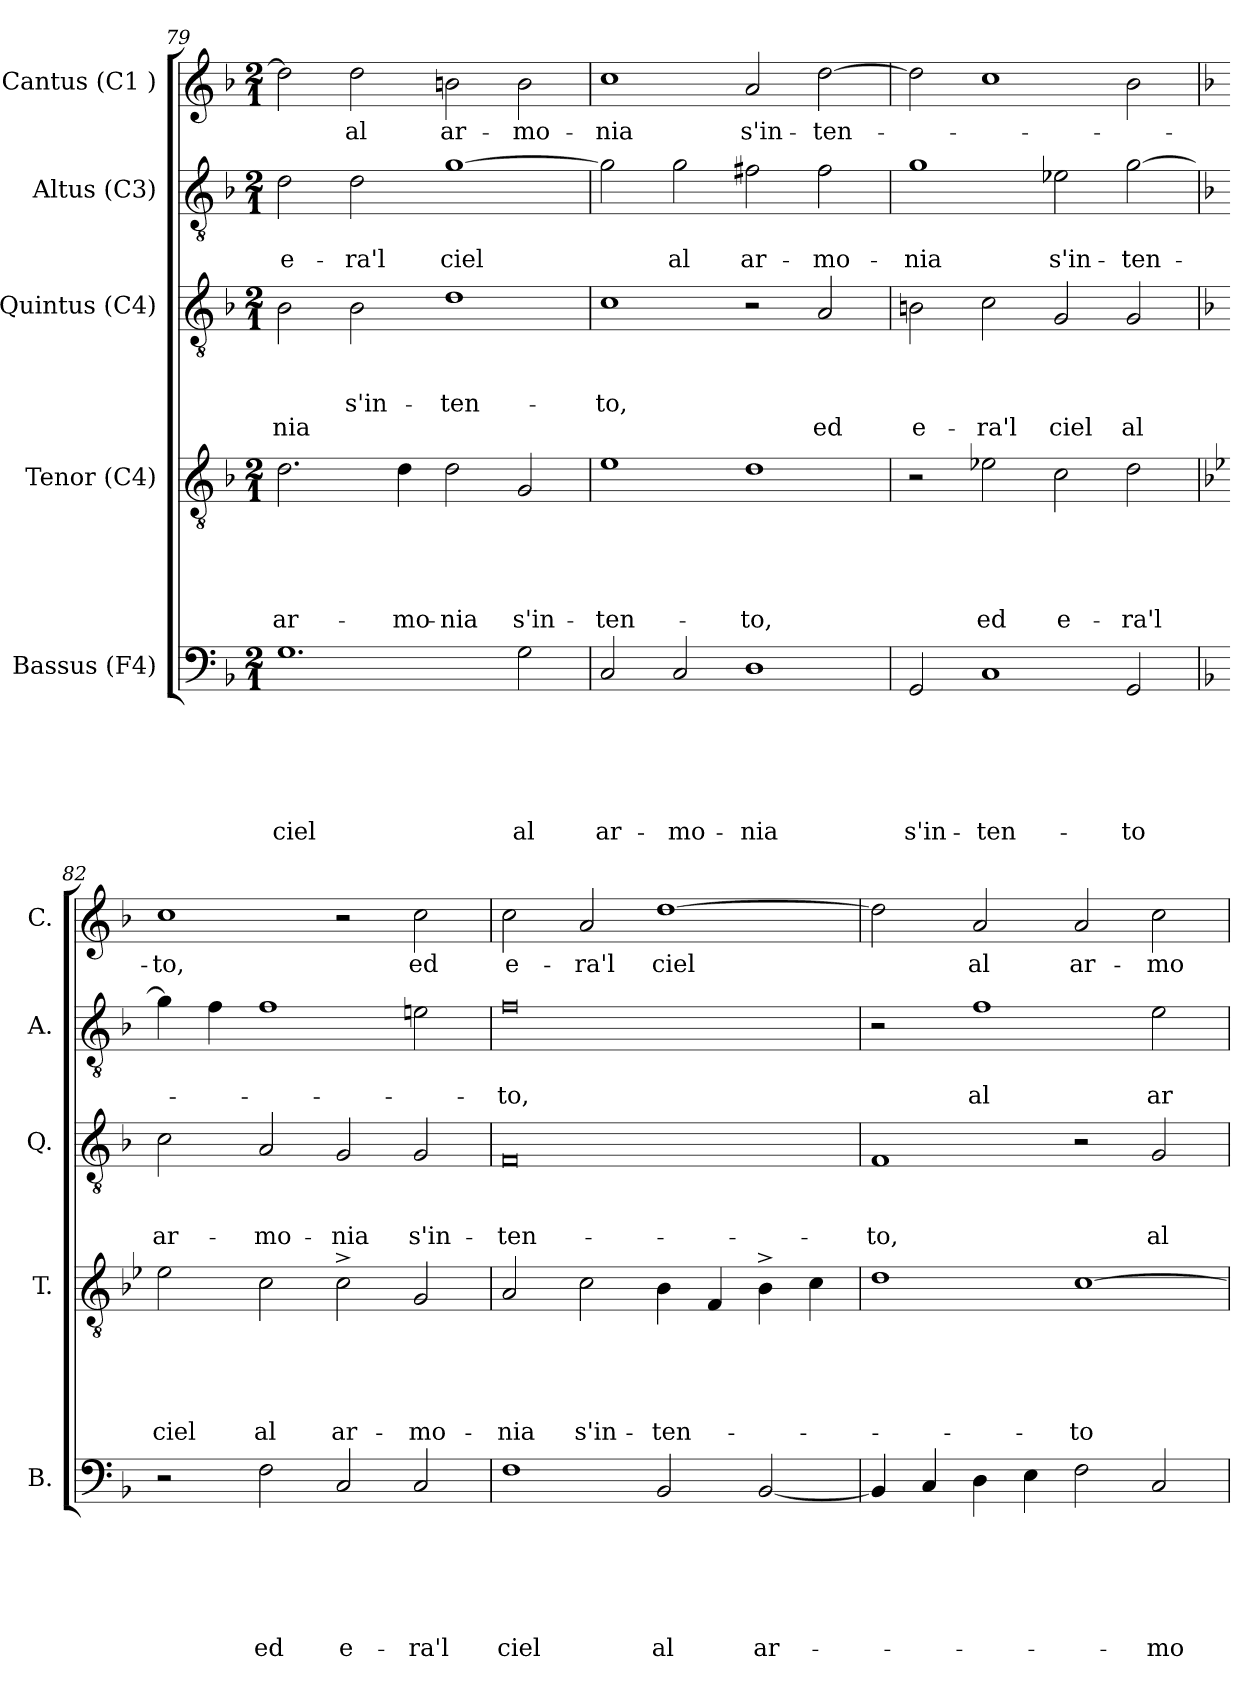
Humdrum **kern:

**kern	**text	**text	**text	**text	**text	**text	**kern	**text	**text	**text	**text	**text	**kern	**text	**text	**text	**text	**kern	**text	**text	**kern	**text
*part5	*part5	*part5	*part5	*part5	*part5	*part5	*part4	*part4	*part4	*part4	*part4	*part4	*part3	*part3	*part3	*part3	*part3	*part2	*part2	*part2	*part1	*part1
*staff5	*staff5	*staff5	*staff5	*staff5	*staff5	*staff5	*staff4	*staff4	*staff4	*staff4	*staff4	*staff4	*staff3	*staff3	*staff3	*staff3	*staff3	*staff2	*staff2	*staff2	*staff1	*staff1
*I"Bassus (F4)	*	*	*	*	*	*	*I"Tenor (C4)	*	*	*	*	*	*I"Quintus (C4)	*	*	*	*	*I"Altus (C3)	*	*	*I"Cantus (C1 )	*
*I'B.	*	*	*	*	*	*	*I'T.	*	*	*	*	*	*I'Q.	*	*	*	*	*I'A.	*	*	*I'C.	*
*clefF4	*	*	*	*	*	*	*clefGv2	*	*	*	*	*	*clefGv2	*	*	*	*	*clefGv2	*	*	*clefG2	*
*k[b-]	*	*	*	*	*	*	*k[b-]	*	*	*	*	*	*k[b-]	*	*	*	*	*k[b-]	*	*	*k[b-]	*
*F:	*	*	*	*	*	*	*F:	*	*	*	*	*	*F:	*	*	*	*	*F:	*	*	*F:	*
*M2/1	*	*	*	*	*	*	*M2/1	*	*	*	*	*	*M2/1	*	*	*	*	*M2/1	*	*	*M2/1	*
=79	=79	=79	=79	=79	=79	=79	=79	=79	=79	=79	=79	=79	=79	=79	=79	=79	=79	=79	=79	=79	=79	=79
!	!	!	!	!	!	!LO:LY:b	!	!	!	!	!	!LO:LY:b	!	!	!	!	!LO:LY:b	!	!	!LO:LY:b	!	!
1.G	.	.	.	.	.	ciel	2.d\	.	.	.	.	ar-	2B-\	.	.	.	-nia	2d\	.	e-	2dd\]	.
!	!	!	!	!	!	!	!	!	!	!	!	!	!	!	!	!LO:LY:b	!	!	!	!LO:LY:b	!	!LO:LY:b
.	.	.	.	.	.	.	.	.	.	.	.	.	2B-\	.	.	s'in-	.	2d\	.	-ra'l	2dd\	al
!	!	!	!	!	!	!	!	!	!	!	!	!LO:LY:b	!	!	!	!	!	!	!	!	!	!
.	.	.	.	.	.	.	4d\	.	.	.	.	-mo-	.	.	.	.	.	.	.	.	.	.
!	!	!	!	!	!	!	!	!	!	!	!	!LO:LY:b:rj	!	!	!	!LO:LY:b	!	!	!	!LO:LY:b	!	!LO:LY:b
.	.	.	.	.	.	.	2d\	.	.	.	.	-nia	1d	.	.	-ten-	.	[>1g	.	ciel	2bn\	ar-
!	!	!	!	!	!	!LO:LY:b	!	!	!	!	!	!LO:LY:b	!	!	!	!	!	!	!	!	!	!LO:LY:b
2G\	.	.	.	.	.	al	2G/	.	.	.	.	s'in-	.	.	.	.	.	.	.	.	2b\	-mo-
=80	=80	=80	=80	=80	=80	=80	=80	=80	=80	=80	=80	=80	=80	=80	=80	=80	=80	=80	=80	=80	=80	=80
!	!	!	!	!	!	!LO:LY:b	!	!	!	!	!	!LO:LY:b	!	!	!	!LO:LY:b	!	!	!	!	!	!LO:LY:b
2C/	.	.	.	.	.	ar-	1e	.	.	.	.	-ten-	1c	.	.	-to,	.	2g\]	.	.	1cc	-nia
!	!	!	!	!	!	!LO:LY:b	!	!	!	!	!	!	!	!	!	!	!	!	!	!LO:LY:b	!	!
2C/	.	.	.	.	.	-mo-	.	.	.	.	.	.	.	.	.	.	.	2g\	.	al	.	.
!	!	!	!	!	!	!LO:LY:b	!	!	!	!	!	!LO:LY:b	!	!	!	!	!	!	!	!LO:LY:b	!	!LO:LY:b
1D	.	.	.	.	.	-nia	1d	.	.	.	.	-to,	2r	.	.	.	.	2f#X\	.	ar-	2a/	s'in-
!	!	!	!	!	!	!	!	!	!	!	!	!	!	!	!	!	!LO:LY:b	!	!	!LO:LY:b	!	!LO:LY:b
.	.	.	.	.	.	.	.	.	.	.	.	.	2A/	.	.	.	ed	2f#\	.	-mo-	[>2dd\	-ten-
=81	=81	=81	=81	=81	=81	=81	=81	=81	=81	=81	=81	=81	=81	=81	=81	=81	=81	=81	=81	=81	=81	=81
!	!	!	!	!	!	!LO:LY:b	!	!	!	!	!	!	!	!	!	!	!LO:LY:b	!	!	!LO:LY:b	!	!
2GG/	.	.	.	.	.	s'in-	2r	.	.	.	.	.	2Bn\	.	.	.	e-	1g	.	-nia	2dd\]	.
!	!	!	!	!	!	!LO:LY:b	!	!	!	!	!	!LO:LY:b	!	!	!	!	!LO:LY:b	!	!	!	!	!
1C	.	.	.	.	.	-ten-	2e-\	.	.	.	.	ed	2c\	.	.	.	-ra'l	.	.	.	1cc	.
!	!	!	!	!	!	!	!	!	!	!	!	!LO:LY:b	!	!	!	!	!LO:LY:b	!	!	!LO:LY:b	!	!
.	.	.	.	.	.	.	2c\	.	.	.	.	e-	2G/	.	.	.	ciel	2e-\	.	s'in-	.	.
!	!	!	!	!	!	!LO:LY:b	!	!	!	!	!	!LO:LY:b	!	!	!	!	!LO:LY:b	!	!	!LO:LY:b	!	!
2GG/	.	.	.	.	.	-to	2d\	.	.	.	.	-ra'l	2G/	.	.	.	al	[>2g\	.	-ten-	2b-\	.
!!LO:PB:g=z
=82	=82	=82	=82	=82	=82	=82	=82	=82	=82	=82	=82	=82	=82	=82	=82	=82	=82	=82	=82	=82	=82	=82
*	*	*	*	*	*	*	*k[b-e-]	*	*	*	*	*	*	*	*	*	*	*	*	*	*	*
*	*	*	*	*	*	*	*B-:	*	*	*	*	*	*	*	*	*	*	*	*	*	*	*
!	!	!	!	!	!	!	!	!	!	!	!	!LO:LY:b	!	!	!	!LO:LY:b	!	!	!	!	!	!LO:LY:b
2r	.	.	.	.	.	.	2e-\	.	.	.	.	ciel	2c\	.	.	ar-	.	4g\]	.	.	1cc	-to,
.	.	.	.	.	.	.	.	.	.	.	.	.	.	.	.	.	.	4f\	.	.	.	.
!	!	!	!	!	!	!LO:LY:b	!	!	!	!	!	!LO:LY:b	!	!	!	!LO:LY:b	!	!	!	!	!	!
2F\	.	.	.	.	.	ed	2c\	.	.	.	.	al	2A/	.	.	-mo-	.	1f	.	.	.	.
!	!	!	!	!	!	!LO:LY:b	!	!	!	!	!	!LO:LY:b	!	!	!	!LO:LY:b	!	!	!	!	!	!
2C/	.	.	.	.	.	e-	2c^>\	.	.	.	.	ar-	2G/	.	.	-nia	.	.	.	.	2r	.
!	!	!	!	!	!	!LO:LY:b	!	!	!	!	!	!LO:LY:b	!	!	!	!LO:LY:b	!	!	!	!	!	!LO:LY:b
2C/	.	.	.	.	.	-ra'l	2G/	.	.	.	.	-mo-	2G/	.	.	s'in-	.	2en\	.	.	2cc\	ed
=83	=83	=83	=83	=83	=83	=83	=83	=83	=83	=83	=83	=83	=83	=83	=83	=83	=83	=83	=83	=83	=83	=83
!	!	!	!	!	!	!LO:LY:b	!	!	!	!	!	!LO:LY:b	!	!	!	!LO:LY:b	!	!	!	!LO:LY:b	!	!LO:LY:b
1F	.	.	.	.	.	ciel	2A/	.	.	.	.	-nia	0F	.	.	-ten-	.	0f	.	-to,	2cc\	e-
!	!	!	!	!	!	!	!	!	!	!	!	!LO:LY:b	!	!	!	!	!	!	!	!	!	!LO:LY:b
.	.	.	.	.	.	.	2c\	.	.	.	.	s'in-	.	.	.	.	.	.	.	.	2a/	-ra'l
!	!	!	!	!	!	!LO:LY:b	!	!	!	!	!	!LO:LY:b	!	!	!	!	!	!	!	!	!	!LO:LY:b
2BB-/	.	.	.	.	.	al	4B-\	.	.	.	.	-ten-	.	.	.	.	.	.	.	.	[>1dd	ciel
.	.	.	.	.	.	.	4F/	.	.	.	.	.	.	.	.	.	.	.	.	.	.	.
!	!	!	!	!	!	!LO:LY:b	!	!	!	!	!	!	!	!	!	!	!	!	!	!	!	!
[<2BB-/	.	.	.	.	.	ar-	4B-^>\	.	.	.	.	.	.	.	.	.	.	.	.	.	.	.
.	.	.	.	.	.	.	4c\	.	.	.	.	.	.	.	.	.	.	.	.	.	.	.
=84	=84	=84	=84	=84	=84	=84	=84	=84	=84	=84	=84	=84	=84	=84	=84	=84	=84	=84	=84	=84	=84	=84
!	!	!	!	!	!	!	!	!	!	!	!	!	!	!	!	!LO:LY:b	!	!	!	!	!	!
4BB-/]	.	.	.	.	.	.	1d	.	.	.	.	.	1F	.	.	-to,	.	2r	.	.	2dd\]	.
4C/	.	.	.	.	.	.	.	.	.	.	.	.	.	.	.	.	.	.	.	.	.	.
!	!	!	!	!	!	!	!	!	!	!	!	!	!	!	!	!	!	!	!	!LO:LY:b	!	!LO:LY:b
4D\	.	.	.	.	.	.	.	.	.	.	.	.	.	.	.	.	.	1f	.	al	2a/	al
4E\	.	.	.	.	.	.	.	.	.	.	.	.	.	.	.	.	.	.	.	.	.	.
!	!	!	!	!	!	!	!	!	!	!	!	!LO:LY:b	!	!	!	!	!	!	!	!	!	!LO:LY:b
2F\	.	.	.	.	.	.	[>1c	.	.	.	.	-to	2r	.	.	.	.	.	.	.	2a/	ar-
!	!	!	!	!	!	!LO:LY:b	!	!	!	!	!	!	!	!	!	!LO:LY:b	!	!	!	!LO:LY:b	!	!LO:LY:b
2C/	.	.	.	.	.	-mo-	.	.	.	.	.	.	2G/	.	.	al	.	2e\	.	ar-	2cc\	-mo-
=	=	=	=	=	=	=	=	=	=	=	=	=	=	=	=	=	=	=	=	=	=	=
*-	*-	*-	*-	*-	*-	*-	*-	*-	*-	*-	*-	*-	*-	*-	*-	*-	*-	*-	*-	*-	*-	*-
